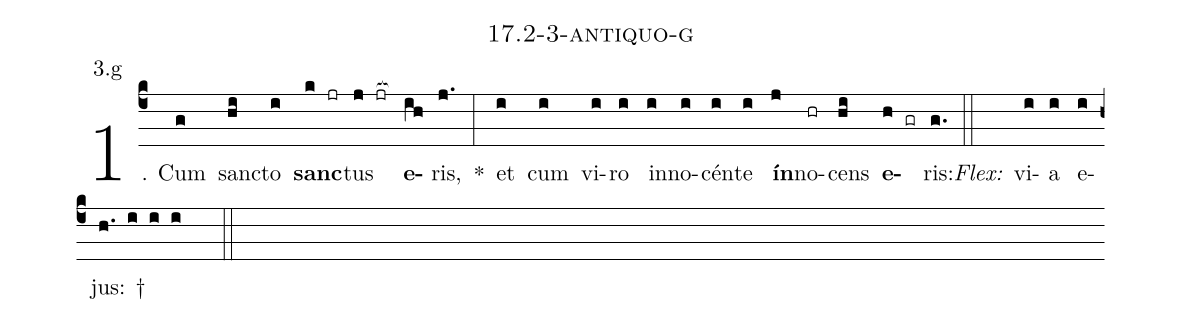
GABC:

name: 17.2-3-antiquo-g;
annotation: 3.g;
%%
(c4)1. Cum(g) sanc(hi)to(i) <b>sanc</b>(k jr)tus(j jr[ocb:1{]) <b>e</b>(ih[ocb:0}])ris,(j.) *(:) et(i) cum(i) vi(i)ro(i) in(i)no(i)cén(i)te(i) <b>ín</b>(j)no(hr)cens(hi) <b>e</b>(h gr)ris:(g.) (::)
<i>Flex:</i>()  vi(i)a(i) e(i)jus: †(h. i i i  ::)
